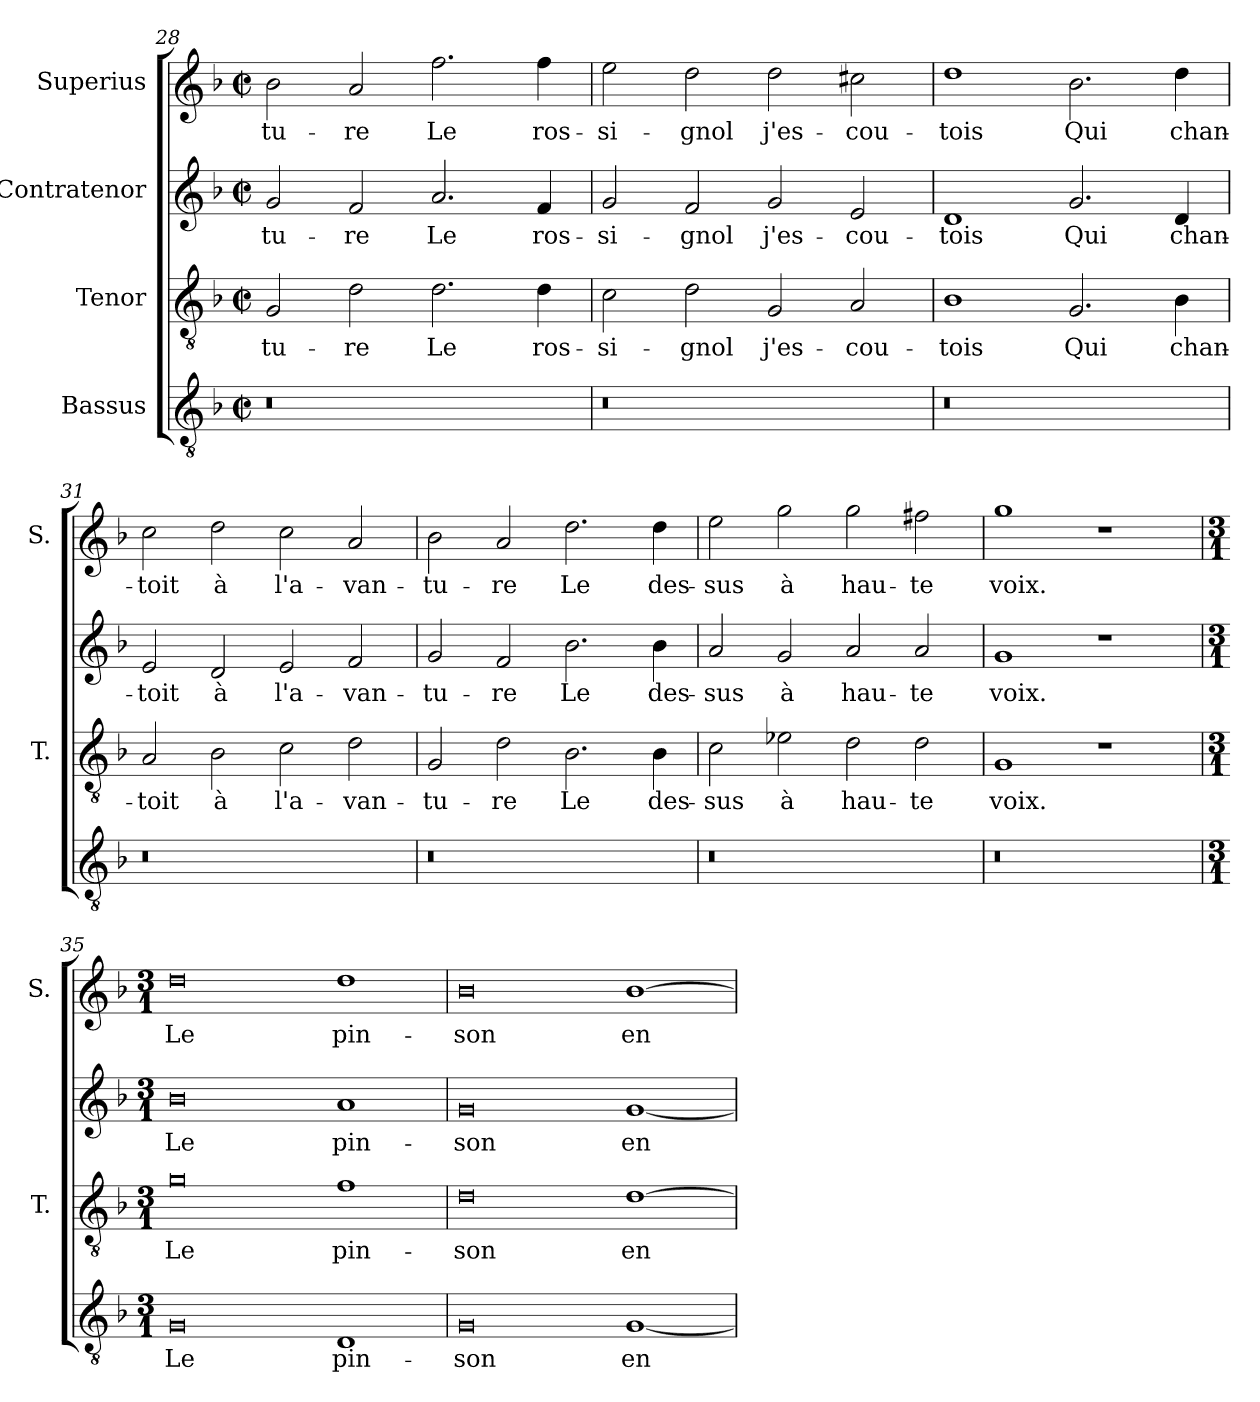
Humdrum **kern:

**kern	**text	**kern	**text	**kern	**text	**kern	**text
*part4	*part4	*part3	*part3	*part2	*part2	*part1	*part1
*staff4	*staff4	*staff3	*staff3	*staff2	*staff2	*staff1	*staff1
*I"Bassus	*	*I"Tenor	*	*I"Contratenor	*	*I"Superius	*
*	*	*I'T.	*	*	*	*I'S.	*
*clefGv2	*	*clefGv2	*	*clefG2	*	*clefG2	*
*k[b-]	*	*k[b-]	*	*k[b-]	*	*k[b-]	*
*F:	*	*F:	*	*F:	*	*F:	*
*M2/2	*	*M2/2	*	*M2/2	*	*M2/2	*
*met(c|)	*	*met(c|)	*	*met(c|)	*	*met(c|)	*
=28	=28	=28	=28	=28	=28	=28	=28
!LO:N:vis=0	!	!	!	!	!	!	!
1r	.	2G/	-tu-	2g/	-tu-	2b-\	-tu-
.	.	2d\	-re	2f/	-re	2a/	-re
1ryy	.	2.d\	Le	2.a/	Le	2.ff\	Le
.	.	4d\	ros-	4f/	ros-	4ff\	ros-
=29	=29	=29	=29	=29	=29	=29	=29
!LO:N:vis=0	!	!	!	!	!	!	!
1r	.	2c\	-si-	2g/	-si-	2ee\	-si-
.	.	2d\	-gnol	2f/	-gnol	2dd\	-gnol
1ryy	.	2G/	j'es-	2g/	j'es-	2dd\	j'es-
.	.	2A/	-cou-	2e/	-cou-	2cc#X\	-cou-
=30	=30	=30	=30	=30	=30	=30	=30
!LO:N:vis=0	!	!	!	!	!	!	!
1r	.	1B-\	-tois	1d/	-tois	1dd\	-tois
1ryy	.	2.G/	Qui	2.g/	Qui	2.b-\	Qui
.	.	4B-\	chan-	4d/	chan-	4dd\	chan-
=31	=31	=31	=31	=31	=31	=31	=31
!LO:N:vis=0	!	!	!	!	!	!	!
1r	.	2A/	-toit	2e/	-toit	2cc\	-toit
.	.	2B-\	à	2d/	à	2dd\	à
1ryy	.	2c\	l'a-	2e/	l'a-	2cc\	l'a-
.	.	2d\	-van-	2f/	-van-	2a/	-van-
=32	=32	=32	=32	=32	=32	=32	=32
!LO:N:vis=0	!	!	!	!	!	!	!
1r	.	2G/	-tu-	2g/	-tu-	2b-\	-tu-
.	.	2d\	-re	2f/	-re	2a/	-re
1ryy	.	2.B-\	Le	2.b-\	Le	2.dd\	Le
.	.	4B-\	des-	4b-\	des-	4dd\	des-
!!LO:PB:g=z
=33	=33	=33	=33	=33	=33	=33	=33
!LO:N:vis=0	!	!	!	!	!	!	!
1r	.	2c\	-sus	2a/	-sus	2ee\	-sus
.	.	2e-X\	à	2g/	à	2gg\	à
1ryy	.	2d\	hau-	2a/	hau-	2gg\	hau-
.	.	2d\	-te	2a/	-te	2ff#X\	-te
=34	=34	=34	=34	=34	=34	=34	=34
!LO:N:vis=0	!	!	!	!	!	!	!
1r	.	1G/	voix.	1g/	voix.	1gg\	voix.
1ryy	.	1r	.	1r	.	1r	.
=35	=35	=35	=35	=35	=35	=35	=35
*M3/1	*	*M3/1	*	*M3/1	*	*M3/1	*
0G/	Le	0g\	Le	0b-\	Le	0dd\	Le
1D/	pin-	1f\	pin-	1a/	pin-	1dd\	pin-
=36	=36	=36	=36	=36	=36	=36	=36
0G/	-son	0d\	-son	0g/	-son	0b-\	-son
[1G/	en	[1d\	en	[1g/	en	[1b-\	en
=	=	=	=	=	=	=	=
*-	*-	*-	*-	*-	*-	*-	*-
